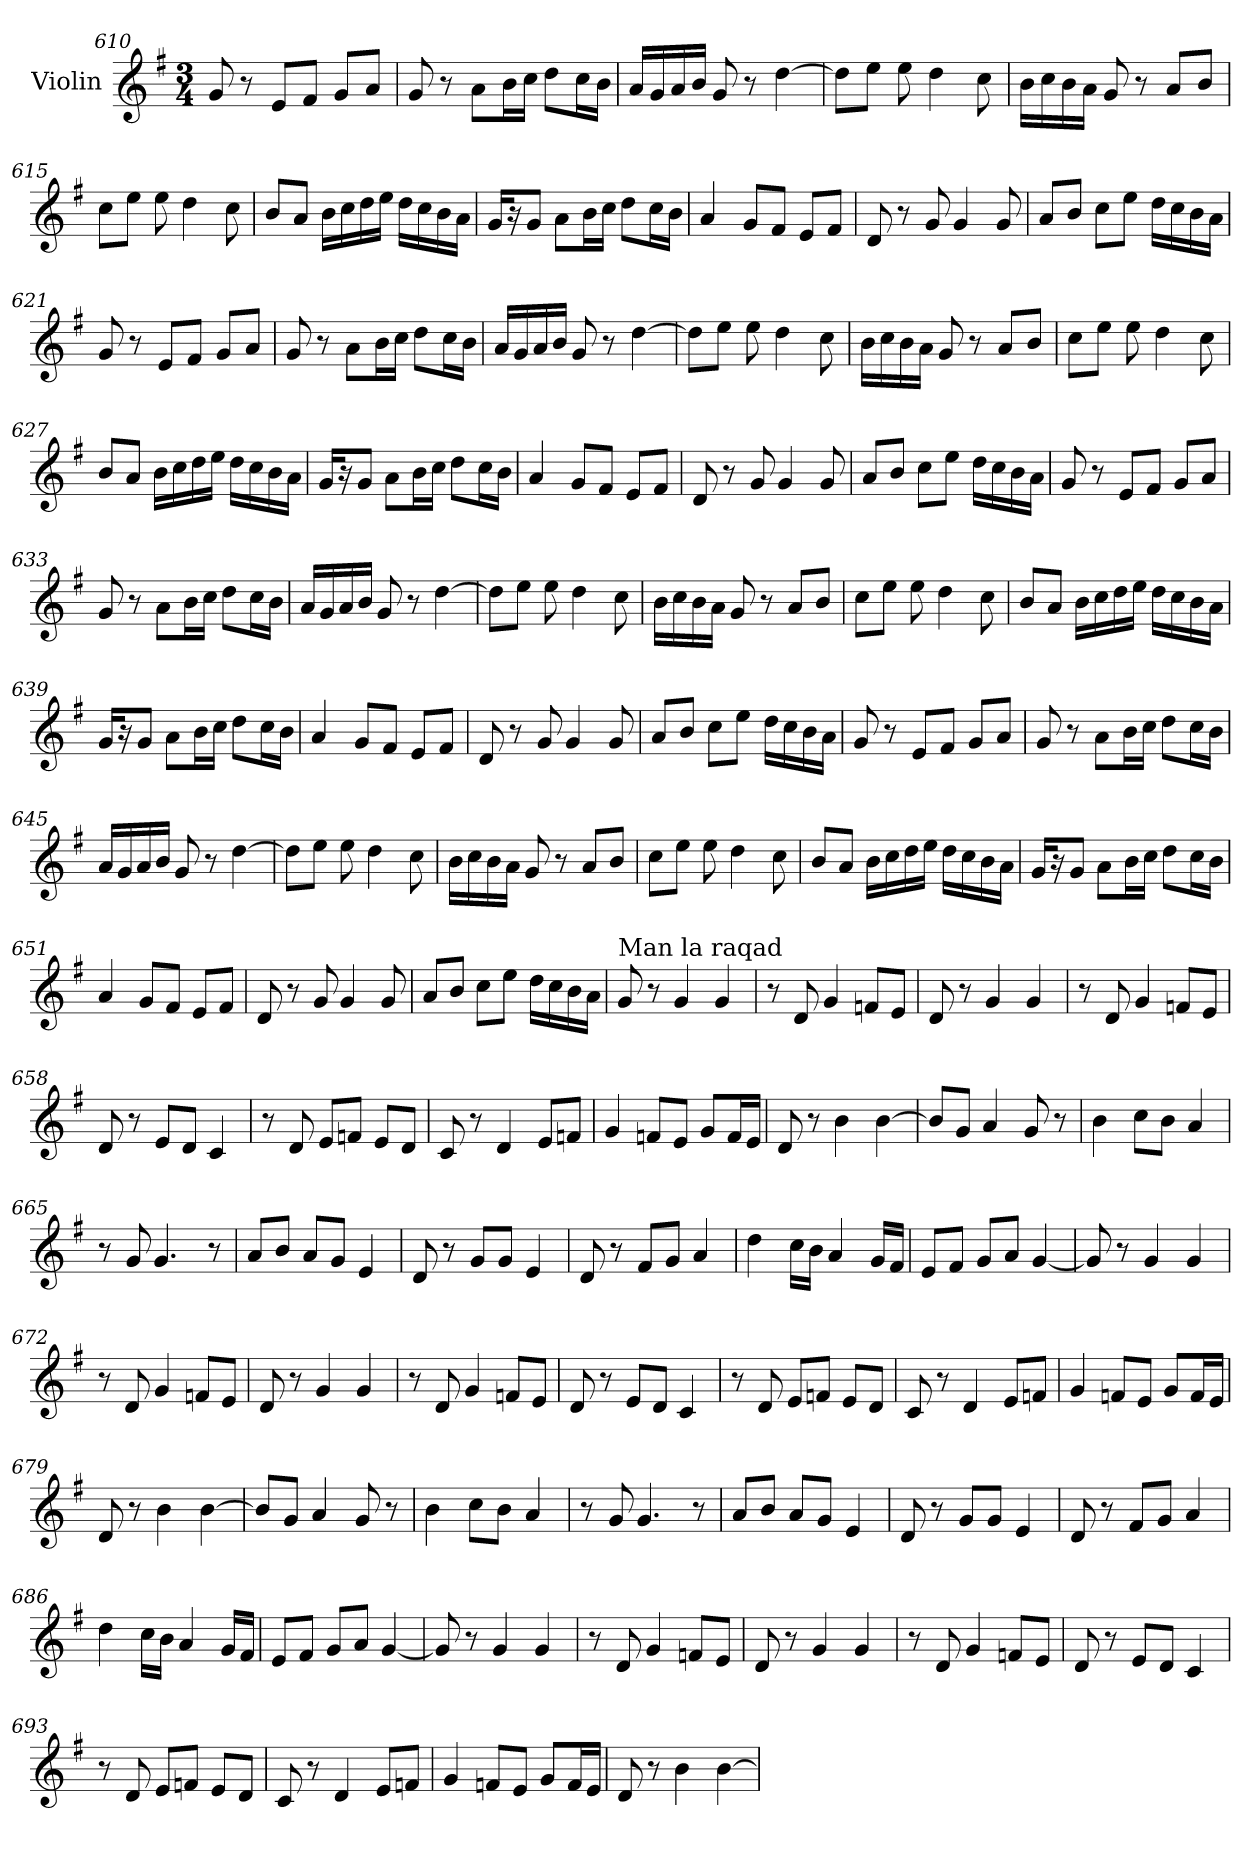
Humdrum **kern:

**kern
*part1
*staff1
*I"Violin
*clefG2
*k[f#]
*G:
*M3/4
=610
8g/
8r
8ei/L
8f#i/J
8gi/L
8a/J
!!LO:LB:g=z
=611
8g/
8r
8a\L
16b\L
16cc\JJ
8dd\L
16cc\L
16b\JJ
=612
16a/LL
16g/
16a/
16b/JJ
8g/
8r
[4dd\
=613
8dd\L]
8ee\J
8eej\
4ddj\
8ccj\
=614
16b\LL
16cc\
16bZ\
16aZ\JJ
8gZ/
8r
8a/L
8b/J
=615
8cc\L
8ee\J
8eej\
4ddj\
8ccj\
!!LO:LB:g=z
=616
8b/L
8a/J
16b\LL
16cc\
16dd\
16eej\JJ
16ddj\LL
16ccj\
16b\
16a\JJ
=617
16g/KL
16r
8g/J
8a\L
16b\L
16cc\JJ
8dd\L
16cc\L
16b\JJ
=618
4a/
8g/L
8f#/J
8e/L
8f#/J
=619
8d/
8r
8g/
4g/
8g/
=620
8a/L
8b/J
8cc\L
8eej\J
16ddj\LL
16ccj\
16b\
16a\JJ
!!LO:LB:g=z
=621
8g/
8r
8ei/L
8f#i/J
8gi/L
8a/J
=622
8g/
8r
8a\L
16b\L
16cc\JJ
8dd\L
16cc\L
16b\JJ
=623
16a/LL
16g/
16a/
16b/JJ
8g/
8r
[4dd\
=624
8dd\L]
8ee\J
8eej\
4ddj\
8ccj\
=625
16b\LL
16cc\
16bZ\
16aZ\JJ
8gZ/
8r
8a/L
8b/J
!!LO:LB:g=z
=626
8cc\L
8ee\J
8eej\
4ddj\
8ccj\
=627
8b/L
8a/J
16b\LL
16cc\
16dd\
16eej\JJ
16ddj\LL
16ccj\
16b\
16a\JJ
=628
16g/KL
16r
8g/J
8a\L
16b\L
16cc\JJ
8dd\L
16cc\L
16b\JJ
=629
4a/
8g/L
8f#/J
8e/L
8f#/J
=630
8d/
8r
8g/
4g/
8g/
!!LO:LB:g=z
=631
8a/L
8b/J
8cc\L
8eej\J
16ddj\LL
16ccj\
16b\
16a\JJ
=632
8g/
8r
8ei/L
8f#i/J
8gi/L
8a/J
=633
8g/
8r
8a\L
16b\L
16cc\JJ
8dd\L
16cc\L
16b\JJ
=634
16a/LL
16g/
16a/
16b/JJ
8g/
8r
[4dd\
=635
8dd\L]
8ee\J
8eej\
4ddj\
8ccj\
!!LO:LB:g=z
=636
16b\LL
16cc\
16bZ\
16aZ\JJ
8gZ/
8r
8a/L
8b/J
=637
8cc\L
8ee\J
8eej\
4ddj\
8ccj\
=638
8b/L
8a/J
16b\LL
16cc\
16dd\
16eej\JJ
16ddj\LL
16ccj\
16b\
16a\JJ
=639
16g/KL
16r
8g/J
8a\L
16b\L
16cc\JJ
8dd\L
16cc\L
16b\JJ
=640
4a/
8g/L
8f#/J
8e/L
8f#/J
!!LO:PB:g=z
=641
8d/
8r
8g/
4g/
8g/
=642
8a/L
8b/J
8cc\L
8eej\J
16ddj\LL
16ccj\
16b\
16a\JJ
=643
8g/
8r
8ei/L
8f#i/J
8gi/L
8a/J
=644
8g/
8r
8a\L
16b\L
16cc\JJ
8dd\L
16cc\L
16b\JJ
=645
16a/LL
16g/
16a/
16b/JJ
8g/
8r
[4dd\
!!LO:LB:g=z
=646
8dd\L]
8ee\J
8eej\
4ddj\
8ccj\
=647
16b\LL
16cc\
16bZ\
16aZ\JJ
8gZ/
8r
8a/L
8b/J
=648
8cc\L
8ee\J
8eej\
4ddj\
8ccj\
=649
8b/L
8a/J
16b\LL
16cc\
16dd\
16eej\JJ
16ddj\LL
16ccj\
16b\
16a\JJ
=650
16g/KL
16r
8g/J
8a\L
16b\L
16cc\JJ
8dd\L
16cc\L
16b\JJ
!!LO:LB:g=z
=651
4a/
8g/L
8f#/J
8e/L
8f#/J
=652
8d/
8r
8g/
4g/
8g/
=653
8a/L
8b/J
8cc\L
8eej\J
16ddj\LL
16ccj\
16b\
16a\JJ
=654
*MM90
!LO:TX:a:t=Man la raqad
8g/
8r
4g/
4g/
=655
8r
8d/
4g/
8fn/L
8e/J
=656
8d/
8r
4g/
4g/
!!LO:LB:g=z
=657
8r
8d/
4g/
8fn/L
8e/J
=658
8d/
8r
8ej/L
8dj/J
4cj/
=659
8r
8d/
8e/L
8fnV/J
8eV/L
8dV/J
=660
8c/
8r
4d/
8e/L
8fn/J
=661
4g/
8fn/L
8e/J
8g/L
16f/L
16e/JJ
=662
8d/
8r
4b\
[4b\
!!LO:LB:g=z
=663
8b/L]
8g/J
4a/
8g/
8r
=664
4b\
8cc\L
8b\J
4a/
=665
8r
8g/
4.g/
8r
=666
8a/L
8bZ/J
8aZ/L
8gZ/J
4e/
=667
8d/
8r
8g/L
8g/J
4e/
=668
8d/
8r
8f#/L
8g/J
4a/
!!LO:LB:g=z
=669
4dd\
16cc\LL
16bZ\JJ
4aZ/
16gZ/LL
16f#/JJ
=670
8ei/L
8f#i/J
8gi/L
8a/J
[4g/
=671
8g/]
8r
4g/
4g/
=672
8r
8d/
4g/
8fn/L
8e/J
=673
8d/
8r
4g/
4g/
=674
8r
8d/
4g/
8fn/L
8e/J
!!LO:LB:g=z
=675
8d/
8r
8ej/L
8dj/J
4cj/
=676
8r
8d/
8e/L
8fnV/J
8eV/L
8dV/J
=677
8c/
8r
4d/
8e/L
8fn/J
=678
4g/
8fn/L
8e/J
8g/L
16f/L
16e/JJ
=679
8d/
8r
4b\
[4b\
=680
8b/L]
8g/J
4a/
8g/
8r
!!LO:LB:g=z
=681
4b\
8cc\L
8b\J
4a/
=682
8r
8g/
4.g/
8r
=683
8a/L
8bZ/J
8aZ/L
8gZ/J
4e/
=684
8d/
8r
8g/L
8g/J
4e/
=685
8d/
8r
8f#/L
8g/J
4a/
=686
4dd\
16cc\LL
16bZ\JJ
4aZ/
16gZ/LL
16f#/JJ
!!LO:PB:g=z
=687
8ei/L
8f#i/J
8gi/L
8a/J
[4g/
=688
8g/]
8r
4g/
4g/
=689
8r
8d/
4g/
8fn/L
8e/J
=690
8d/
8r
4g/
4g/
=691
8r
8d/
4g/
8fn/L
8e/J
=692
8d/
8r
8ej/L
8dj/J
4cj/
!!LO:LB:g=z
=693
8r
8d/
8e/L
8fnV/J
8eV/L
8dV/J
=694
8c/
8r
4d/
8e/L
8fn/J
=695
4g/
8fn/L
8e/J
8g/L
16f/L
16e/JJ
=696
8d/
8r
4b\
[4b\
=
*-
